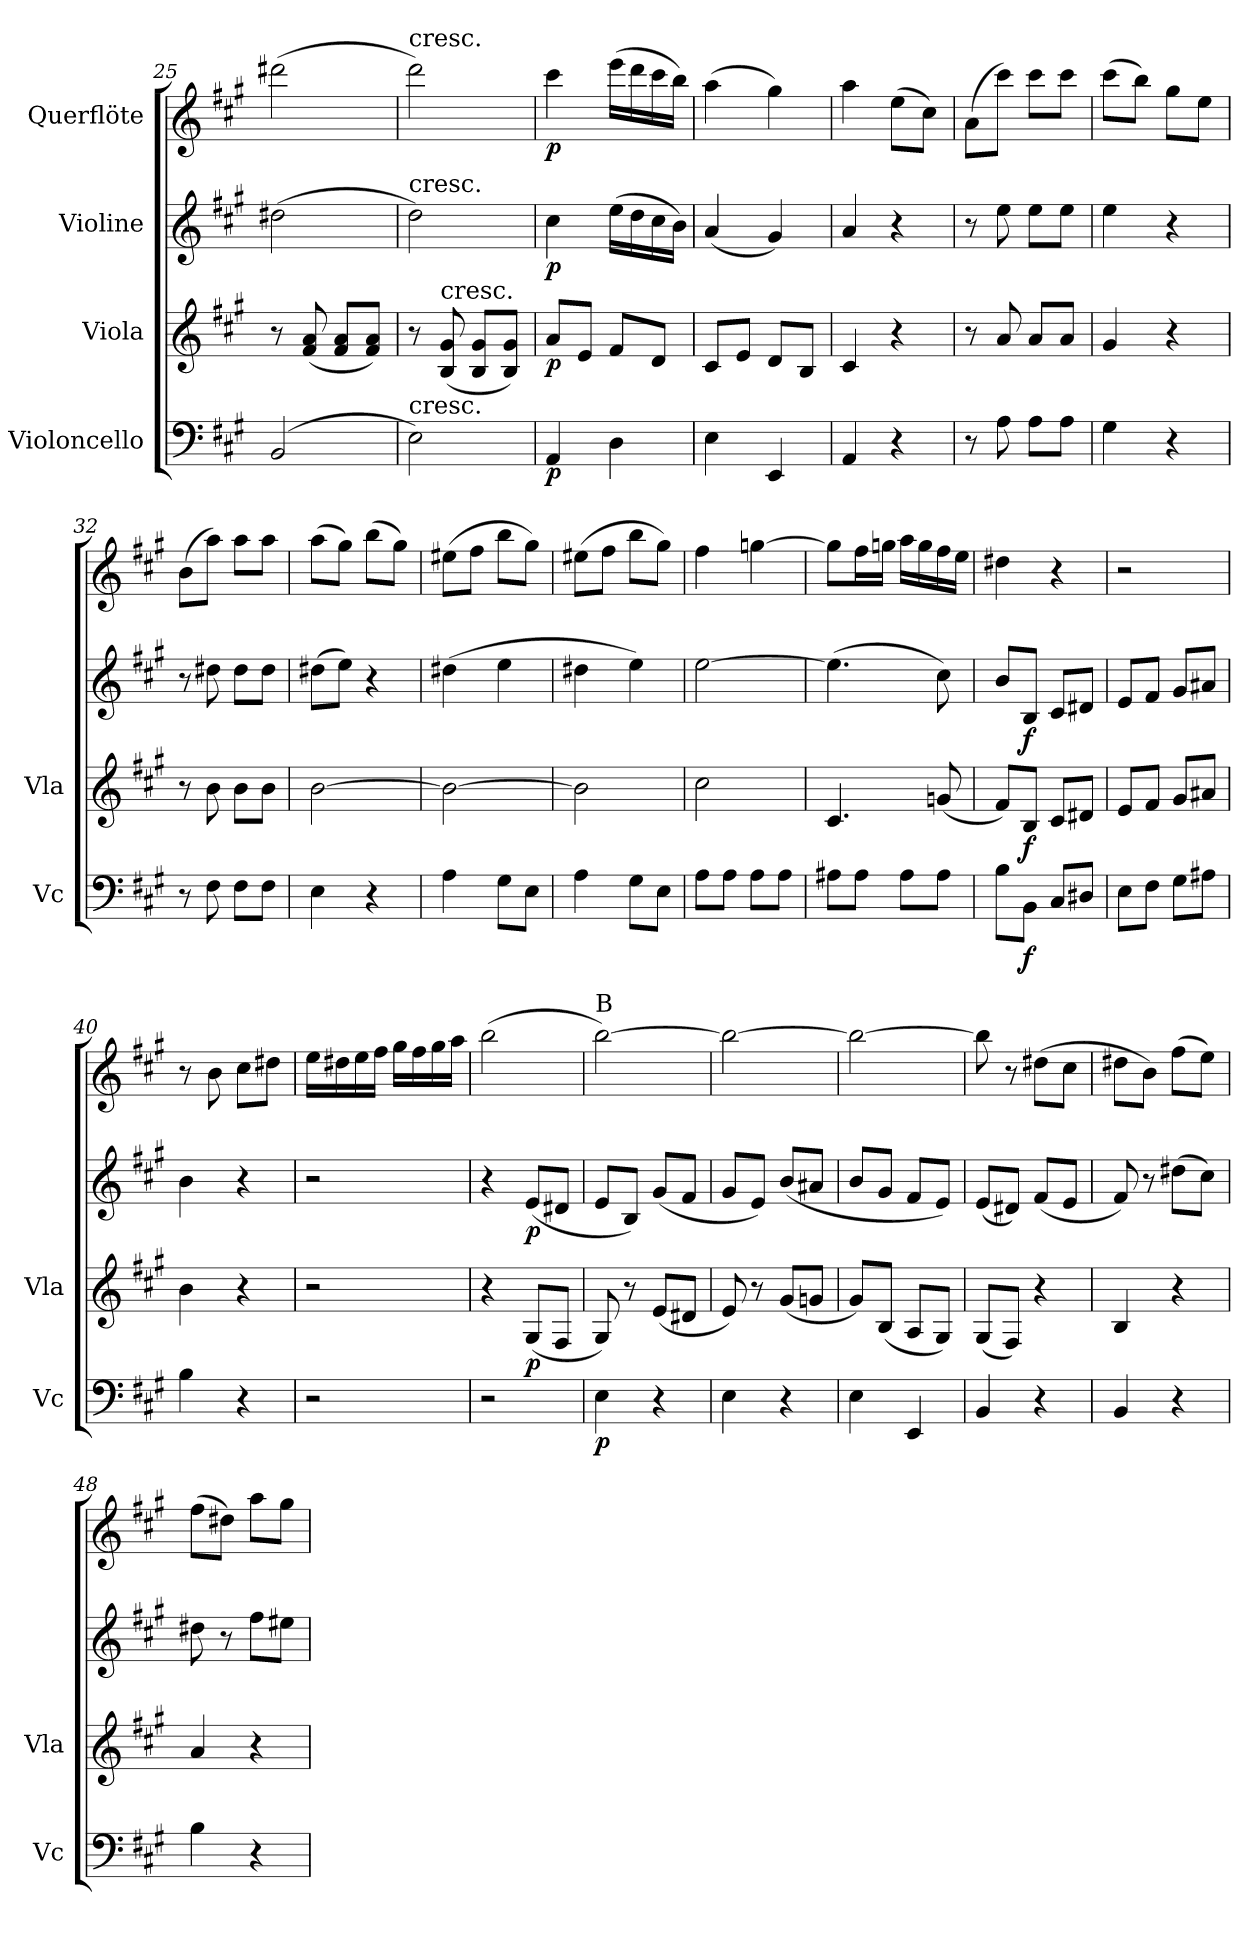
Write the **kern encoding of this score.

**kern	**dynam	**kern	**dynam	**kern	**dynam	**kern	**dynam
*part4	*part4	*part3	*part3	*part2	*part2	*part1	*part1
*staff4	*staff4	*staff3	*staff3	*staff2	*staff2	*staff1	*staff1
*I"Violoncello	*	*I"Viola	*	*I"Violine	*	*I"Querflöte	*
*I'Vc	*	*I'Vla	*	*	*	*	*
!!LO:PB:g=z
*clefF4	*	*clefG2	*	*clefG2	*	*clefG2	*
*k[f#c#g#]	*	*k[f#c#g#]	*	*k[f#c#g#]	*	*k[f#c#g#]	*
=25	=25	=25	=25	=25	=25	=25	=25
(<2BB/	.	8r	.	(>2dd#X\	.	(>2ddd#X\	.
.	.	(<8f#/ 8a/	.	.	.	.	.
.	.	8f#/ 8a/L	.	.	.	.	.
.	.	8f#/ 8a/J)	.	.	.	.	.
=26	=26	=26	=26	=26	=26	=26	=26
!	!	!	!	!	!	!LO:TX:a:t=cresc.	!
!	!	!	!	!LO:TX:a:t=cresc.	!	!	!
!LO:TX:a:t=cresc.	!	!	!	!	!	!	!
2E\)	.	8r	.	2dd\)	.	2ddd\)	.
!	!	!LO:TX:a:t=cresc.	!	!	!	!	!
.	.	(<8B/ 8g#/	.	.	.	.	.
.	.	8B/ 8g#/L	.	.	.	.	.
.	.	8B/ 8g#/J)	.	.	.	.	.
=27	=27	=27	=27	=27	=27	=27	=27
!	!LO:DY:b	!	!LO:DY:b	!	!LO:DY:b	!	!LO:DY:b
4AA/	p	8a/L	p	4cc#\	p	4ccc#\	p
.	.	8e/J	.	.	.	.	.
4D\	.	8f#/L	.	(>16ee\LL	.	(>16eee\LL	.
.	.	.	.	16dd\	.	16ddd\	.
.	.	8d/J	.	16cc#\	.	16ccc#\	.
.	.	.	.	16b\JJ)	.	16bb\JJ)	.
=28	=28	=28	=28	=28	=28	=28	=28
4E\	.	8c#/L	.	(<4a/	.	(>4aa\	.
.	.	8e/J	.	.	.	.	.
4EE/	.	8d/L	.	4g#/)	.	4gg#\)	.
.	.	8B/J	.	.	.	.	.
=29	=29	=29	=29	=29	=29	=29	=29
4AA/	.	4c#/	.	4a/	.	4aa\	.
4r	.	4r	.	4r	.	(>8ee\L	.
.	.	.	.	.	.	8cc#\J)	.
=30	=30	=30	=30	=30	=30	=30	=30
8r	.	8r	.	8r	.	(>8a\L	.
8A\	.	8a/	.	8ee\	.	8ccc#\J)	.
8A\L	.	8a/L	.	8ee\L	.	8ccc#\L	.
8A\J	.	8a/J	.	8ee\J	.	8ccc#\J	.
=31	=31	=31	=31	=31	=31	=31	=31
4G#\	.	4g#/	.	4ee\	.	(>8ccc#\L	.
.	.	.	.	.	.	8bb\J)	.
4r	.	4r	.	4r	.	8gg#\L	.
.	.	.	.	.	.	8ee\J	.
!!LO:LB:g=z
=32	=32	=32	=32	=32	=32	=32	=32
8r	.	8r	.	8r	.	(>8b\L	.
8F#\	.	8b\	.	8dd#X\	.	8aa\J)	.
8F#\L	.	8b\L	.	8dd#\L	.	8aa\L	.
8F#\J	.	8b\J	.	8dd#\J	.	8aa\J	.
=33	=33	=33	=33	=33	=33	=33	=33
4E\	.	[2b\	.	(>8dd#X\L	.	(>8aa\L	.
.	.	.	.	8ee\J)	.	8gg#\J)	.
4r	.	.	.	4r	.	(>8bb\L	.
.	.	.	.	.	.	8gg#\J)	.
=34	=34	=34	=34	=34	=34	=34	=34
4A\	.	2b\_	.	(>4dd#X\	.	(>8ee#X\L	.
.	.	.	.	.	.	8ff#\J	.
8G#\L	.	.	.	4ee\	.	8bb\L	.
8E\J	.	.	.	.	.	8gg#\J)	.
=35	=35	=35	=35	=35	=35	=35	=35
4A\	.	2b\]	.	4dd#X\	.	(>8ee#X\L	.
.	.	.	.	.	.	8ff#\J	.
8G#\L	.	.	.	4ee\)	.	8bb\L	.
8E\J	.	.	.	.	.	8gg#\J)	.
=36	=36	=36	=36	=36	=36	=36	=36
8A\L	.	2cc#\	.	[2ee\	.	4ff#\	.
8A\J	.	.	.	.	.	.	.
8A\L	.	.	.	.	.	[4ggn\	.
8A\J	.	.	.	.	.	.	.
=37	=37	=37	=37	=37	=37	=37	=37
8A#X\L	.	4.c#/	.	(>4.ee\]	.	8gg\L]	.
8A#\J	.	.	.	.	.	16ff#\L	.
.	.	.	.	.	.	16ggn\JJ	.
8A#\L	.	.	.	.	.	16aa\LL	.
.	.	.	.	.	.	16gg\	.
8A#\J	.	(<8gn/	.	8cc#\)	.	16ff#\	.
.	.	.	.	.	.	16ee\JJ	.
=38	=38	=38	=38	=38	=38	=38	=38
8B\L	.	8f#/L)	.	8b/L	.	4dd#X\	.
!	!LO:DY:b	!	!LO:DY:b	!	!LO:DY:b	!	!
8BB\J	f	8B/J	f	8B/J	f	.	.
8C#/L	.	8c#/L	.	8c#/L	.	4r	.
8D#X/J	.	8d#X/J	.	8d#X/J	.	.	.
=39	=39	=39	=39	=39	=39	=39	=39
8E\L	.	8e/L	.	8e/L	.	2r	.
8F#\J	.	8f#/J	.	8f#/J	.	.	.
8G#\L	.	8g#/L	.	8g#/L	.	.	.
8A#X\J	.	8a#X/J	.	8a#X/J	.	.	.
=40	=40	=40	=40	=40	=40	=40	=40
4B\	.	4b\	.	4b\	.	8r	.
.	.	.	.	.	.	8b\	.
4r	.	4r	.	4r	.	8cc#\L	.
.	.	.	.	.	.	8dd#X\J	.
!!LO:LB:g=z
=41	=41	=41	=41	=41	=41	=41	=41
2r	.	2r	.	2r	.	16ee\LL	.
.	.	.	.	.	.	16dd#X\	.
.	.	.	.	.	.	16ee\	.
.	.	.	.	.	.	16ff#\JJ	.
.	.	.	.	.	.	16gg#\LL	.
.	.	.	.	.	.	16ff#\	.
.	.	.	.	.	.	16gg#\	.
.	.	.	.	.	.	16aa\JJ	.
=42	=42	=42	=42	=42	=42	=42	=42
2r	.	4r	.	4r	.	(>2bb\	.
!	!	!	!LO:DY:b	!	!LO:DY:b	!	!
.	.	(<8G#/L	p	(<8e/L	p	.	.
.	.	8F#/J	.	8d#X/J	.	.	.
=43	=43	=43	=43	=43	=43	=43	=43
!	!	!	!	!	!	!LO:TX:a:t=B	!
!	!LO:DY:b	!	!	!	!	!	!
4E\	p	8G#/)	.	8e/L	.	[2bb\)	.
.	.	8r	.	8B/J)	.	.	.
4r	.	(<8e/L	.	(<8g#/L	.	.	.
.	.	8d#X/J	.	8f#/J	.	.	.
=44	=44	=44	=44	=44	=44	=44	=44
4E\	.	8e/)	.	8g#/L	.	2bb\_	.
.	.	8r	.	8e/J)	.	.	.
4r	.	(<8g#/L	.	(>8b/L	.	.	.
.	.	8gn/J	.	8a#X/J	.	.	.
=45	=45	=45	=45	=45	=45	=45	=45
4E\	.	8g#/L)	.	8b/L	.	2bb\_	.
.	.	(<8B/J	.	8g#/J	.	.	.
4EE/	.	8A/L	.	8f#/L	.	.	.
.	.	8G#/J)	.	8e/J)	.	.	.
=46	=46	=46	=46	=46	=46	=46	=46
4BB/	.	(<8G#/L	.	(<8e/L	.	8bb\]	.
.	.	8F#/J)	.	8d#X/J)	.	8r	.
4r	.	4r	.	(<8f#/L	.	(>8dd#X\L	.
.	.	.	.	8e/J	.	8cc#\J	.
=47	=47	=47	=47	=47	=47	=47	=47
4BB/	.	4B/	.	8f#/)	.	8dd#X\L	.
.	.	.	.	8r	.	8b\J)	.
4r	.	4r	.	(>8dd#X\L	.	(>8ff#\L	.
.	.	.	.	8cc#\J)	.	8ee\J)	.
!!LO:PB:g=z
=48	=48	=48	=48	=48	=48	=48	=48
4B\	.	4a/	.	8dd#X\	.	(>8ff#\L	.
.	.	.	.	8r	.	8dd#X\J)	.
4r	.	4r	.	8ff#\L	.	8aa\L	.
.	.	.	.	8ee#X\J	.	8gg#\J	.
=	=	=	=	=	=	=	=
*-	*-	*-	*-	*-	*-	*-	*-
